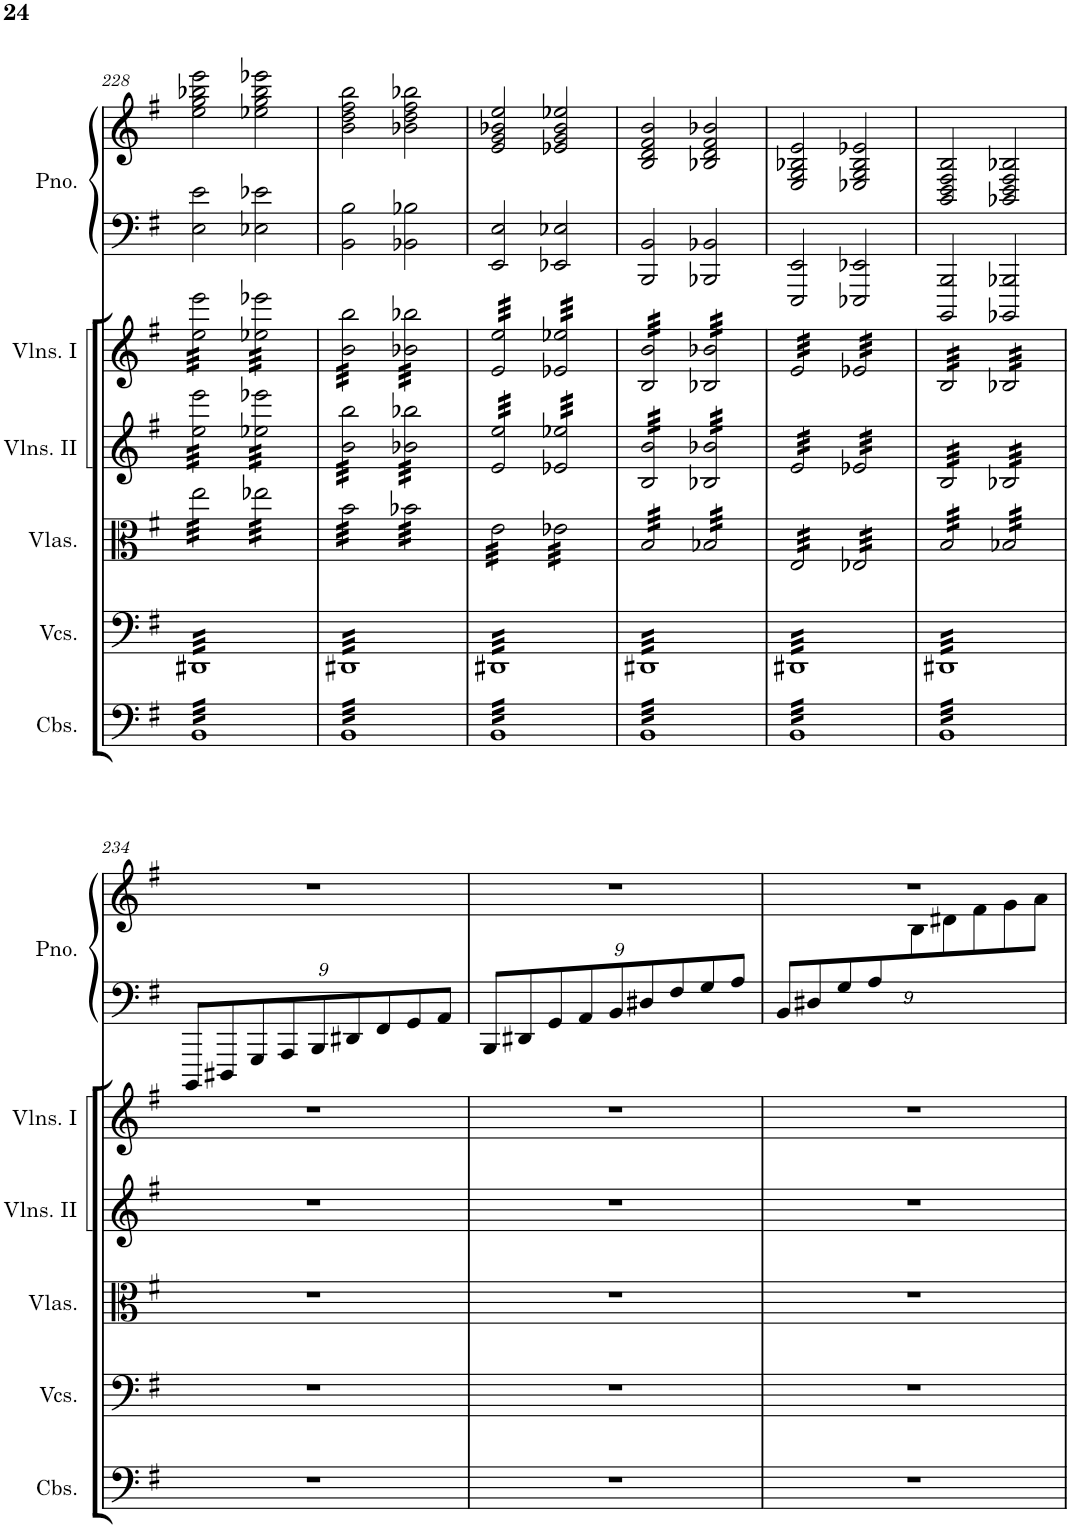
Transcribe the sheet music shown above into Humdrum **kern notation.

**kern	**kern	**kern	**kern	**kern	**kern	**kern
*part6	*part5	*part4	*part3	*part2	*part1	*part1
*staff7	*staff6	*staff5	*staff4	*staff3	*staff2	*staff1
*I"Contrabasses	*I"Violoncellos	*I"Violas	*I"Violins II	*I"Violins I	*I"Piano	*
*I'Cbs.	*I'Vcs.	*I'Vlas.	*I'Vlns. II	*I'Vlns. I	*I'Pno.	*
!!LO:PB:g=z
*clefF4	*clefF4	*clefC3	*clefG2	*clefG2	*clefF4	*clefG2
*Trd7c12	*	*	*	*	*	*
*k[f#]	*k[f#]	*k[f#]	*k[f#]	*k[f#]	*k[f#]	*k[f#]
*M2/2	*M2/2	*M2/2	*M2/2	*M2/2	*M2/2	*M2/2
=228	=228	=228	=228	=228	=228	=228
*tremolo	*	*	*	*	*	*
*	*tremolo	*	*	*	*	*
*	*	*tremolo	*	*	*	*
*	*	*	*tremolo	*	*	*
*	*	*	*	*tremolo	*	*
32BBLLL	32DD#XLLL	32ee\LLL	32ee\ 32eee\LLL	32ee\ 32eee\LLL	2E\ 2e\	2ee\ 2gg\ 2bb-X\ 2eee\
32BB	32DD#X	32ee\	32ee\ 32eee\	32ee\ 32eee\	.	.
32BB	32DD#X	32ee\	32ee\ 32eee\	32ee\ 32eee\	.	.
32BB	32DD#X	32ee\	32ee\ 32eee\	32ee\ 32eee\	.	.
32BB	32DD#X	32ee\	32ee\ 32eee\	32ee\ 32eee\	.	.
32BB	32DD#X	32ee\	32ee\ 32eee\	32ee\ 32eee\	.	.
32BB	32DD#X	32ee\	32ee\ 32eee\	32ee\ 32eee\	.	.
32BB	32DD#X	32ee\	32ee\ 32eee\	32ee\ 32eee\	.	.
32BB	32DD#X	32ee\	32ee\ 32eee\	32ee\ 32eee\	.	.
32BB	32DD#X	32ee\	32ee\ 32eee\	32ee\ 32eee\	.	.
32BB	32DD#X	32ee\	32ee\ 32eee\	32ee\ 32eee\	.	.
32BB	32DD#X	32ee\	32ee\ 32eee\	32ee\ 32eee\	.	.
32BB	32DD#X	32ee\	32ee\ 32eee\	32ee\ 32eee\	.	.
32BB	32DD#X	32ee\	32ee\ 32eee\	32ee\ 32eee\	.	.
32BB	32DD#X	32ee\	32ee\ 32eee\	32ee\ 32eee\	.	.
32BB	32DD#X	32ee\JJJ	32ee\ 32eee\JJJ	32ee\ 32eee\JJJ	.	.
32BB	32DD#X	32ee-X\LLL	32ee-X\ 32eee-X\LLL	32ee-X\ 32eee-X\LLL	2E-X\ 2e-X\	2ee-X\ 2gg\ 2bb-\ 2eee-X\
32BB	32DD#X	32ee-X\	32ee-X\ 32eee-X\	32ee-X\ 32eee-X\	.	.
32BB	32DD#X	32ee-X\	32ee-X\ 32eee-X\	32ee-X\ 32eee-X\	.	.
32BB	32DD#X	32ee-X\	32ee-X\ 32eee-X\	32ee-X\ 32eee-X\	.	.
32BB	32DD#X	32ee-X\	32ee-X\ 32eee-X\	32ee-X\ 32eee-X\	.	.
32BB	32DD#X	32ee-X\	32ee-X\ 32eee-X\	32ee-X\ 32eee-X\	.	.
32BB	32DD#X	32ee-X\	32ee-X\ 32eee-X\	32ee-X\ 32eee-X\	.	.
32BB	32DD#X	32ee-X\	32ee-X\ 32eee-X\	32ee-X\ 32eee-X\	.	.
32BB	32DD#X	32ee-X\	32ee-X\ 32eee-X\	32ee-X\ 32eee-X\	.	.
32BB	32DD#X	32ee-X\	32ee-X\ 32eee-X\	32ee-X\ 32eee-X\	.	.
32BB	32DD#X	32ee-X\	32ee-X\ 32eee-X\	32ee-X\ 32eee-X\	.	.
32BB	32DD#X	32ee-X\	32ee-X\ 32eee-X\	32ee-X\ 32eee-X\	.	.
32BB	32DD#X	32ee-X\	32ee-X\ 32eee-X\	32ee-X\ 32eee-X\	.	.
32BB	32DD#X	32ee-X\	32ee-X\ 32eee-X\	32ee-X\ 32eee-X\	.	.
32BB	32DD#X	32ee-X\	32ee-X\ 32eee-X\	32ee-X\ 32eee-X\	.	.
32BBJJJ	32DD#XJJJ	32ee-X\JJJ	32ee-X\ 32eee-X\JJJ	32ee-X\ 32eee-X\JJJ	.	.
=229	=229	=229	=229	=229	=229	=229
32BBLLL	32DD#XLLL	32b\LLL	32b\ 32bb\LLL	32b\ 32bb\LLL	2BB\ 2B\	2b\ 2dd\ 2ff#\ 2bb\
32BB	32DD#X	32b\	32b\ 32bb\	32b\ 32bb\	.	.
32BB	32DD#X	32b\	32b\ 32bb\	32b\ 32bb\	.	.
32BB	32DD#X	32b\	32b\ 32bb\	32b\ 32bb\	.	.
32BB	32DD#X	32b\	32b\ 32bb\	32b\ 32bb\	.	.
32BB	32DD#X	32b\	32b\ 32bb\	32b\ 32bb\	.	.
32BB	32DD#X	32b\	32b\ 32bb\	32b\ 32bb\	.	.
32BB	32DD#X	32b\	32b\ 32bb\	32b\ 32bb\	.	.
32BB	32DD#X	32b\	32b\ 32bb\	32b\ 32bb\	.	.
32BB	32DD#X	32b\	32b\ 32bb\	32b\ 32bb\	.	.
32BB	32DD#X	32b\	32b\ 32bb\	32b\ 32bb\	.	.
32BB	32DD#X	32b\	32b\ 32bb\	32b\ 32bb\	.	.
32BB	32DD#X	32b\	32b\ 32bb\	32b\ 32bb\	.	.
32BB	32DD#X	32b\	32b\ 32bb\	32b\ 32bb\	.	.
32BB	32DD#X	32b\	32b\ 32bb\	32b\ 32bb\	.	.
32BB	32DD#X	32b\JJJ	32b\ 32bb\JJJ	32b\ 32bb\JJJ	.	.
32BB	32DD#X	32b-X\LLL	32b-X\ 32bb-X\LLL	32b-X\ 32bb-X\LLL	2BB-X\ 2B-X\	2b-X\ 2dd\ 2ff#\ 2bb-X\
32BB	32DD#X	32b-X\	32b-X\ 32bb-X\	32b-X\ 32bb-X\	.	.
32BB	32DD#X	32b-X\	32b-X\ 32bb-X\	32b-X\ 32bb-X\	.	.
32BB	32DD#X	32b-X\	32b-X\ 32bb-X\	32b-X\ 32bb-X\	.	.
32BB	32DD#X	32b-X\	32b-X\ 32bb-X\	32b-X\ 32bb-X\	.	.
32BB	32DD#X	32b-X\	32b-X\ 32bb-X\	32b-X\ 32bb-X\	.	.
32BB	32DD#X	32b-X\	32b-X\ 32bb-X\	32b-X\ 32bb-X\	.	.
32BB	32DD#X	32b-X\	32b-X\ 32bb-X\	32b-X\ 32bb-X\	.	.
32BB	32DD#X	32b-X\	32b-X\ 32bb-X\	32b-X\ 32bb-X\	.	.
32BB	32DD#X	32b-X\	32b-X\ 32bb-X\	32b-X\ 32bb-X\	.	.
32BB	32DD#X	32b-X\	32b-X\ 32bb-X\	32b-X\ 32bb-X\	.	.
32BB	32DD#X	32b-X\	32b-X\ 32bb-X\	32b-X\ 32bb-X\	.	.
32BB	32DD#X	32b-X\	32b-X\ 32bb-X\	32b-X\ 32bb-X\	.	.
32BB	32DD#X	32b-X\	32b-X\ 32bb-X\	32b-X\ 32bb-X\	.	.
32BB	32DD#X	32b-X\	32b-X\ 32bb-X\	32b-X\ 32bb-X\	.	.
32BBJJJ	32DD#XJJJ	32b-X\JJJ	32b-X\ 32bb-X\JJJ	32b-X\ 32bb-X\JJJ	.	.
=230	=230	=230	=230	=230	=230	=230
32BBLLL	32DD#XLLL	32e\LLL	32e/ 32ee/LLL	32e/ 32ee/LLL	2EE/ 2E/	2e/ 2g/ 2b-X/ 2ee/
32BB	32DD#X	32e\	32e/ 32ee/	32e/ 32ee/	.	.
32BB	32DD#X	32e\	32e/ 32ee/	32e/ 32ee/	.	.
32BB	32DD#X	32e\	32e/ 32ee/	32e/ 32ee/	.	.
32BB	32DD#X	32e\	32e/ 32ee/	32e/ 32ee/	.	.
32BB	32DD#X	32e\	32e/ 32ee/	32e/ 32ee/	.	.
32BB	32DD#X	32e\	32e/ 32ee/	32e/ 32ee/	.	.
32BB	32DD#X	32e\	32e/ 32ee/	32e/ 32ee/	.	.
32BB	32DD#X	32e\	32e/ 32ee/	32e/ 32ee/	.	.
32BB	32DD#X	32e\	32e/ 32ee/	32e/ 32ee/	.	.
32BB	32DD#X	32e\	32e/ 32ee/	32e/ 32ee/	.	.
32BB	32DD#X	32e\	32e/ 32ee/	32e/ 32ee/	.	.
32BB	32DD#X	32e\	32e/ 32ee/	32e/ 32ee/	.	.
32BB	32DD#X	32e\	32e/ 32ee/	32e/ 32ee/	.	.
32BB	32DD#X	32e\	32e/ 32ee/	32e/ 32ee/	.	.
32BB	32DD#X	32e\JJJ	32e/ 32ee/JJJ	32e/ 32ee/JJJ	.	.
32BB	32DD#X	32e-X\LLL	32e-X/ 32ee-X/LLL	32e-X/ 32ee-X/LLL	2EE-X/ 2E-X/	2e-X/ 2g/ 2b-/ 2ee-X/
32BB	32DD#X	32e-X\	32e-X/ 32ee-X/	32e-X/ 32ee-X/	.	.
32BB	32DD#X	32e-X\	32e-X/ 32ee-X/	32e-X/ 32ee-X/	.	.
32BB	32DD#X	32e-X\	32e-X/ 32ee-X/	32e-X/ 32ee-X/	.	.
32BB	32DD#X	32e-X\	32e-X/ 32ee-X/	32e-X/ 32ee-X/	.	.
32BB	32DD#X	32e-X\	32e-X/ 32ee-X/	32e-X/ 32ee-X/	.	.
32BB	32DD#X	32e-X\	32e-X/ 32ee-X/	32e-X/ 32ee-X/	.	.
32BB	32DD#X	32e-X\	32e-X/ 32ee-X/	32e-X/ 32ee-X/	.	.
32BB	32DD#X	32e-X\	32e-X/ 32ee-X/	32e-X/ 32ee-X/	.	.
32BB	32DD#X	32e-X\	32e-X/ 32ee-X/	32e-X/ 32ee-X/	.	.
32BB	32DD#X	32e-X\	32e-X/ 32ee-X/	32e-X/ 32ee-X/	.	.
32BB	32DD#X	32e-X\	32e-X/ 32ee-X/	32e-X/ 32ee-X/	.	.
32BB	32DD#X	32e-X\	32e-X/ 32ee-X/	32e-X/ 32ee-X/	.	.
32BB	32DD#X	32e-X\	32e-X/ 32ee-X/	32e-X/ 32ee-X/	.	.
32BB	32DD#X	32e-X\	32e-X/ 32ee-X/	32e-X/ 32ee-X/	.	.
32BBJJJ	32DD#XJJJ	32e-X\JJJ	32e-X/ 32ee-X/JJJ	32e-X/ 32ee-X/JJJ	.	.
=231	=231	=231	=231	=231	=231	=231
32BBLLL	32DD#XLLL	32B/LLL	32B/ 32b/LLL	32B/ 32b/LLL	2BBB/ 2BB/	2B/ 2d/ 2f#/ 2b/
32BB	32DD#X	32B/	32B/ 32b/	32B/ 32b/	.	.
32BB	32DD#X	32B/	32B/ 32b/	32B/ 32b/	.	.
32BB	32DD#X	32B/	32B/ 32b/	32B/ 32b/	.	.
32BB	32DD#X	32B/	32B/ 32b/	32B/ 32b/	.	.
32BB	32DD#X	32B/	32B/ 32b/	32B/ 32b/	.	.
32BB	32DD#X	32B/	32B/ 32b/	32B/ 32b/	.	.
32BB	32DD#X	32B/	32B/ 32b/	32B/ 32b/	.	.
32BB	32DD#X	32B/	32B/ 32b/	32B/ 32b/	.	.
32BB	32DD#X	32B/	32B/ 32b/	32B/ 32b/	.	.
32BB	32DD#X	32B/	32B/ 32b/	32B/ 32b/	.	.
32BB	32DD#X	32B/	32B/ 32b/	32B/ 32b/	.	.
32BB	32DD#X	32B/	32B/ 32b/	32B/ 32b/	.	.
32BB	32DD#X	32B/	32B/ 32b/	32B/ 32b/	.	.
32BB	32DD#X	32B/	32B/ 32b/	32B/ 32b/	.	.
32BB	32DD#X	32B/JJJ	32B/ 32b/JJJ	32B/ 32b/JJJ	.	.
32BB	32DD#X	32B-X/LLL	32B-X/ 32b-X/LLL	32B-X/ 32b-X/LLL	2BBB-X/ 2BB-X/	2B-X/ 2d/ 2f#/ 2b-X/
32BB	32DD#X	32B-X/	32B-X/ 32b-X/	32B-X/ 32b-X/	.	.
32BB	32DD#X	32B-X/	32B-X/ 32b-X/	32B-X/ 32b-X/	.	.
32BB	32DD#X	32B-X/	32B-X/ 32b-X/	32B-X/ 32b-X/	.	.
32BB	32DD#X	32B-X/	32B-X/ 32b-X/	32B-X/ 32b-X/	.	.
32BB	32DD#X	32B-X/	32B-X/ 32b-X/	32B-X/ 32b-X/	.	.
32BB	32DD#X	32B-X/	32B-X/ 32b-X/	32B-X/ 32b-X/	.	.
32BB	32DD#X	32B-X/	32B-X/ 32b-X/	32B-X/ 32b-X/	.	.
32BB	32DD#X	32B-X/	32B-X/ 32b-X/	32B-X/ 32b-X/	.	.
32BB	32DD#X	32B-X/	32B-X/ 32b-X/	32B-X/ 32b-X/	.	.
32BB	32DD#X	32B-X/	32B-X/ 32b-X/	32B-X/ 32b-X/	.	.
32BB	32DD#X	32B-X/	32B-X/ 32b-X/	32B-X/ 32b-X/	.	.
32BB	32DD#X	32B-X/	32B-X/ 32b-X/	32B-X/ 32b-X/	.	.
32BB	32DD#X	32B-X/	32B-X/ 32b-X/	32B-X/ 32b-X/	.	.
32BB	32DD#X	32B-X/	32B-X/ 32b-X/	32B-X/ 32b-X/	.	.
32BBJJJ	32DD#XJJJ	32B-X/JJJ	32B-X/ 32b-X/JJJ	32B-X/ 32b-X/JJJ	.	.
=232	=232	=232	=232	=232	=232	=232
32BBLLL	32DD#XLLL	32E/LLL	32e/LLL	32e/LLL	2EEE/ 2EE/	2E/ 2G/ 2B-X/ 2e/
32BB	32DD#X	32E/	32e/	32e/	.	.
32BB	32DD#X	32E/	32e/	32e/	.	.
32BB	32DD#X	32E/	32e/	32e/	.	.
32BB	32DD#X	32E/	32e/	32e/	.	.
32BB	32DD#X	32E/	32e/	32e/	.	.
32BB	32DD#X	32E/	32e/	32e/	.	.
32BB	32DD#X	32E/	32e/	32e/	.	.
32BB	32DD#X	32E/	32e/	32e/	.	.
32BB	32DD#X	32E/	32e/	32e/	.	.
32BB	32DD#X	32E/	32e/	32e/	.	.
32BB	32DD#X	32E/	32e/	32e/	.	.
32BB	32DD#X	32E/	32e/	32e/	.	.
32BB	32DD#X	32E/	32e/	32e/	.	.
32BB	32DD#X	32E/	32e/	32e/	.	.
32BB	32DD#X	32E/JJJ	32e/JJJ	32e/JJJ	.	.
32BB	32DD#X	32E-X/LLL	32e-X/LLL	32e-X/LLL	2EEE-X/ 2EE-X/	2E-X/ 2G/ 2B-/ 2e-X/
32BB	32DD#X	32E-X/	32e-X/	32e-X/	.	.
32BB	32DD#X	32E-X/	32e-X/	32e-X/	.	.
32BB	32DD#X	32E-X/	32e-X/	32e-X/	.	.
32BB	32DD#X	32E-X/	32e-X/	32e-X/	.	.
32BB	32DD#X	32E-X/	32e-X/	32e-X/	.	.
32BB	32DD#X	32E-X/	32e-X/	32e-X/	.	.
32BB	32DD#X	32E-X/	32e-X/	32e-X/	.	.
32BB	32DD#X	32E-X/	32e-X/	32e-X/	.	.
32BB	32DD#X	32E-X/	32e-X/	32e-X/	.	.
32BB	32DD#X	32E-X/	32e-X/	32e-X/	.	.
32BB	32DD#X	32E-X/	32e-X/	32e-X/	.	.
32BB	32DD#X	32E-X/	32e-X/	32e-X/	.	.
32BB	32DD#X	32E-X/	32e-X/	32e-X/	.	.
32BB	32DD#X	32E-X/	32e-X/	32e-X/	.	.
32BBJJJ	32DD#XJJJ	32E-X/JJJ	32e-X/JJJ	32e-X/JJJ	.	.
=233	=233	=233	=233	=233	=233	=233
32BBLLL	32DD#XLLL	32B/LLL	32B/LLL	32B/LLL	2BBBB/ 2BBB/	2BB/ 2D/ 2F#/ 2B/
32BB	32DD#X	32B/	32B/	32B/	.	.
32BB	32DD#X	32B/	32B/	32B/	.	.
32BB	32DD#X	32B/	32B/	32B/	.	.
32BB	32DD#X	32B/	32B/	32B/	.	.
32BB	32DD#X	32B/	32B/	32B/	.	.
32BB	32DD#X	32B/	32B/	32B/	.	.
32BB	32DD#X	32B/	32B/	32B/	.	.
32BB	32DD#X	32B/	32B/	32B/	.	.
32BB	32DD#X	32B/	32B/	32B/	.	.
32BB	32DD#X	32B/	32B/	32B/	.	.
32BB	32DD#X	32B/	32B/	32B/	.	.
32BB	32DD#X	32B/	32B/	32B/	.	.
32BB	32DD#X	32B/	32B/	32B/	.	.
32BB	32DD#X	32B/	32B/	32B/	.	.
32BB	32DD#X	32B/JJJ	32B/JJJ	32B/JJJ	.	.
32BB	32DD#X	32B-X/LLL	32B-X/LLL	32B-X/LLL	2BBBB-X/ 2BBB-X/	2BB-X/ 2D/ 2F#/ 2B-X/
32BB	32DD#X	32B-X/	32B-X/	32B-X/	.	.
32BB	32DD#X	32B-X/	32B-X/	32B-X/	.	.
32BB	32DD#X	32B-X/	32B-X/	32B-X/	.	.
32BB	32DD#X	32B-X/	32B-X/	32B-X/	.	.
32BB	32DD#X	32B-X/	32B-X/	32B-X/	.	.
32BB	32DD#X	32B-X/	32B-X/	32B-X/	.	.
32BB	32DD#X	32B-X/	32B-X/	32B-X/	.	.
32BB	32DD#X	32B-X/	32B-X/	32B-X/	.	.
32BB	32DD#X	32B-X/	32B-X/	32B-X/	.	.
32BB	32DD#X	32B-X/	32B-X/	32B-X/	.	.
32BB	32DD#X	32B-X/	32B-X/	32B-X/	.	.
32BB	32DD#X	32B-X/	32B-X/	32B-X/	.	.
32BB	32DD#X	32B-X/	32B-X/	32B-X/	.	.
32BB	32DD#X	32B-X/	32B-X/	32B-X/	.	.
32BBJJJ	32DD#XJJJ	32B-X/JJJ	32B-X/JJJ	32B-X/JJJ	.	.
*	*	*	*	*Xtremolo	*	*
*	*	*	*Xtremolo	*	*	*
*	*	*Xtremolo	*	*	*	*
*	*Xtremolo	*	*	*	*	*
*Xtremolo	*	*	*	*	*	*
!!LO:LB:g=z
=234	=234	=234	=234	=234	=234	=234
*	*	*	*	*	*Xbrackettup	*
1r	1r	1r	1r	1r	9BBBB/L	1r
.	.	.	.	.	9DDD#X/	.
.	.	.	.	.	9GGG/	.
.	.	.	.	.	9AAA/	.
.	.	.	.	.	9BBB/	.
.	.	.	.	.	9DD#X/	.
.	.	.	.	.	9FF#/	.
.	.	.	.	.	9GG/	.
.	.	.	.	.	9AA/J	.
=235	=235	=235	=235	=235	=235	=235
1r	1r	1r	1r	1r	9BBB/L	1r
.	.	.	.	.	9DD#X/	.
.	.	.	.	.	9GG/	.
.	.	.	.	.	9AA/	.
.	.	.	.	.	9BB/	.
.	.	.	.	.	9D#X/	.
.	.	.	.	.	9F#/	.
.	.	.	.	.	9G/	.
.	.	.	.	.	9A/J	.
=236	=236	=236	=236	=236	=236	=236
*	*	*	*	*	*	*^
1r	1r	1r	1r	1r	9BB/L	1r	9%4ryy
.	.	.	.	.	9D#X/	.	.
.	.	.	.	.	9G/	.	.
.	.	.	.	.	9A/	.	.
.	.	.	.	.	9%5ryy	.	9B\
.	.	.	.	.	.	.	9d#X\
.	.	.	.	.	.	.	9f#\
.	.	.	.	.	.	.	9g\
.	.	.	.	.	.	.	9a\J
*	*	*	*	*	*	*v	*v
=	=	=	=	=	=	=
*-	*-	*-	*-	*-	*-	*-
